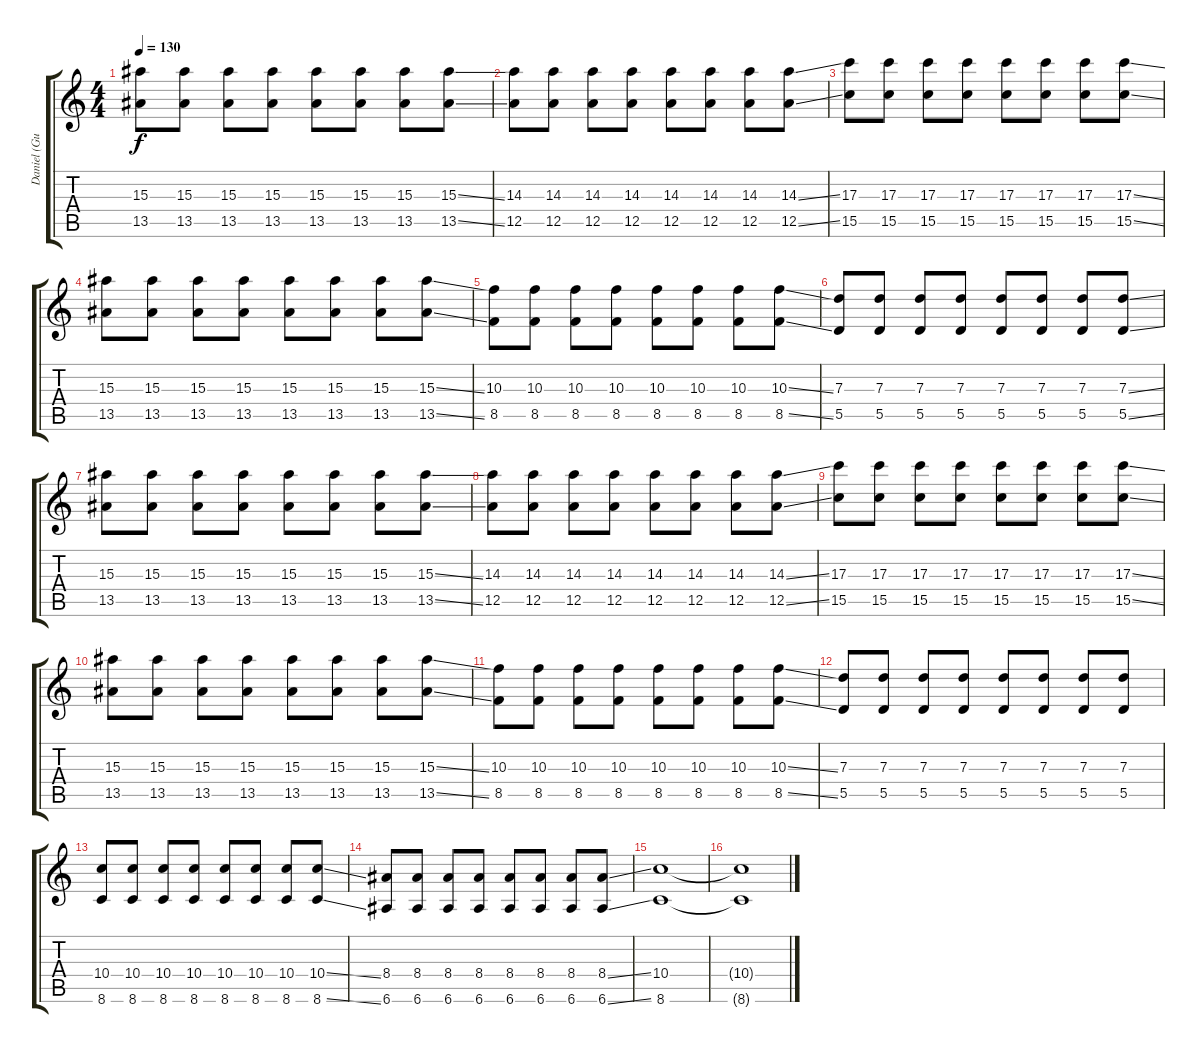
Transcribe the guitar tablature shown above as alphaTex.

\track ("Daniel (Guitar 2)" "Daniel (Gu") {instrument overdrivenguitar}
\staff {score tabs}
\tuning (E4 B3 G3 D3 A2 E2) {hide}
\ts (4 4)
\tempo 130
\clef g2
\ks c
(15.3 13.5).8{dy f} (15.3 13.5).8 (15.3 13.5).8 (15.3 13.5).8 (15.3 13.5).8 (15.3 13.5).8 (15.3 13.5).8 (15.3{ss} 13.5{ss}).8 |
(14.3 12.5).8 (14.3 12.5).8 (14.3 12.5).8 (14.3 12.5).8 (14.3 12.5).8 (14.3 12.5).8 (14.3 12.5).8 (14.3{ss} 12.5{ss}).8 |
(17.3 15.5).8 (17.3 15.5).8 (17.3 15.5).8 (17.3 15.5).8 (17.3 15.5).8 (17.3 15.5).8 (17.3 15.5).8 (17.3{ss} 15.5{ss}).8 |
(15.3 13.5).8 (15.3 13.5).8 (15.3 13.5).8 (15.3 13.5).8 (15.3 13.5).8 (15.3 13.5).8 (15.3 13.5).8 (15.3{ss} 13.5{ss}).8 |
(10.3 8.5).8 (10.3 8.5).8 (10.3 8.5).8 (10.3 8.5).8 (10.3 8.5).8 (10.3 8.5).8 (10.3 8.5).8 (10.3{ss} 8.5{ss}).8 |
(7.3 5.5).8 (7.3 5.5).8 (7.3 5.5).8 (7.3 5.5).8 (7.3 5.5).8 (7.3 5.5).8 (7.3 5.5).8 (7.3{ss} 5.5{ss}).8 |
(15.3 13.5).8 (15.3 13.5).8 (15.3 13.5).8 (15.3 13.5).8 (15.3 13.5).8 (15.3 13.5).8 (15.3 13.5).8 (15.3{ss} 13.5{ss}).8 |
(14.3 12.5).8 (14.3 12.5).8 (14.3 12.5).8 (14.3 12.5).8 (14.3 12.5).8 (14.3 12.5).8 (14.3 12.5).8 (14.3{ss} 12.5{ss}).8 |
(17.3 15.5).8 (17.3 15.5).8 (17.3 15.5).8 (17.3 15.5).8 (17.3 15.5).8 (17.3 15.5).8 (17.3 15.5).8 (17.3{ss} 15.5{ss}).8 |
(15.3 13.5).8 (15.3 13.5).8 (15.3 13.5).8 (15.3 13.5).8 (15.3 13.5).8 (15.3 13.5).8 (15.3 13.5).8 (15.3{ss} 13.5{ss}).8 |
(10.3 8.5).8 (10.3 8.5).8 (10.3 8.5).8 (10.3 8.5).8 (10.3 8.5).8 (10.3 8.5).8 (10.3 8.5).8 (10.3{ss} 8.5{ss}).8 |
(7.3 5.5).8 (7.3 5.5).8 (7.3 5.5).8 (7.3 5.5).8 (7.3 5.5).8 (7.3 5.5).8 (7.3 5.5).8 (7.3 5.5).8 |
(10.4 8.6).8 (10.4 8.6).8 (10.4 8.6).8 (10.4 8.6).8 (10.4 8.6).8 (10.4 8.6).8 (10.4 8.6).8 (10.4{ss} 8.6{ss}).8 |
(8.4 6.6).8 (8.4 6.6).8 (8.4 6.6).8 (8.4 6.6).8 (8.4 6.6).8 (8.4 6.6).8 (8.4 6.6).8 (8.4{ss} 6.6{ss}).8 |
(10.4 8.6).1 |
(10.4{t} 8.6{t}).1
